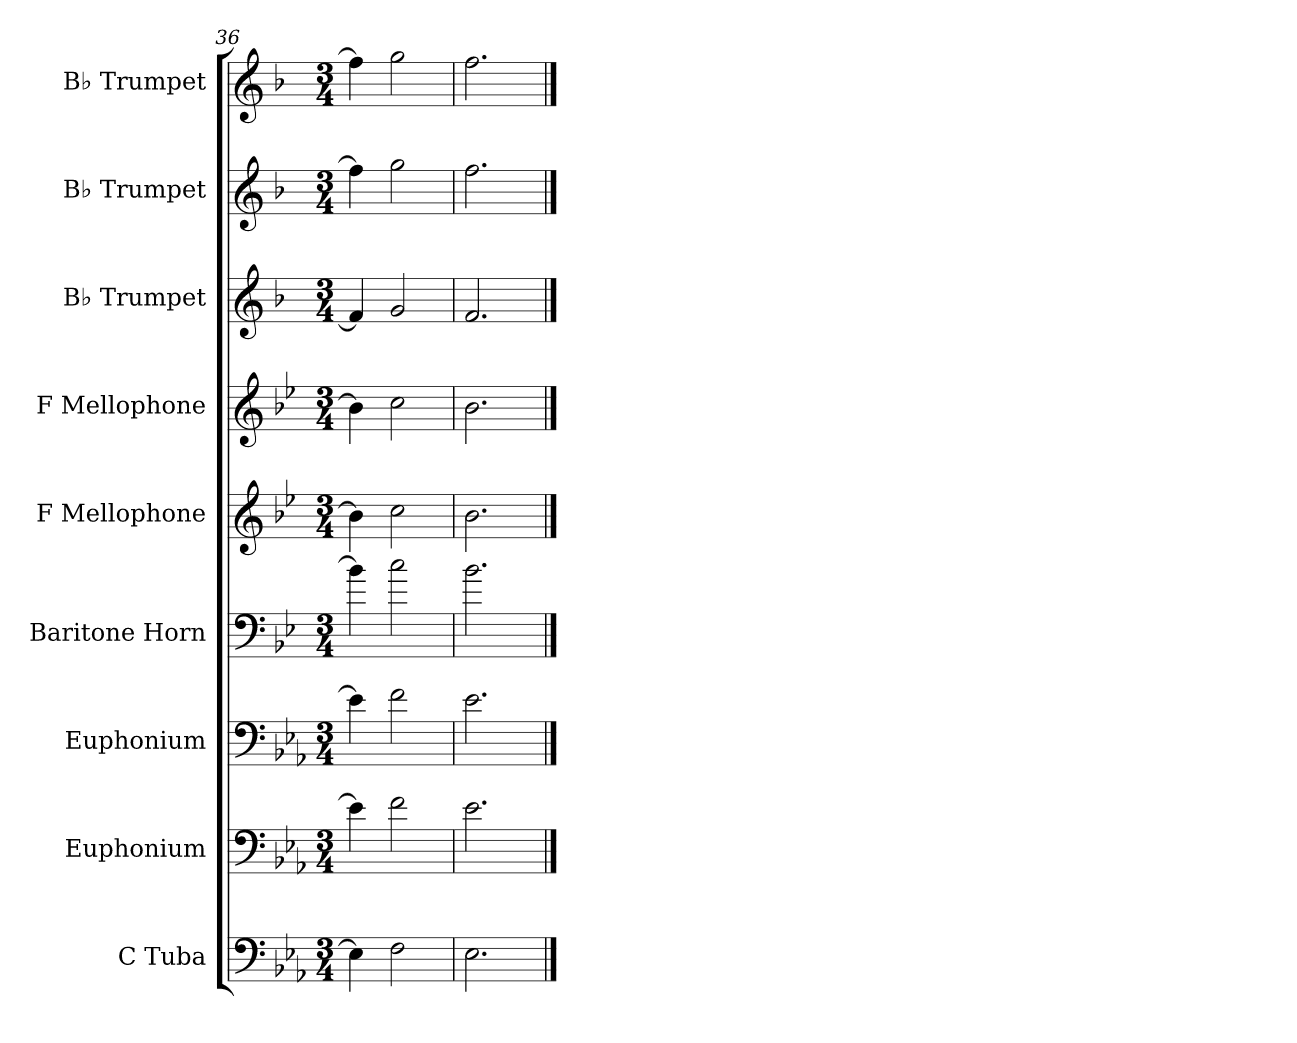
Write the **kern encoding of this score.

**kern	**kern	**kern	**kern	**kern	**kern	**kern	**kern	**kern
*part9	*part8	*part7	*part6	*part5	*part4	*part3	*part2	*part1
*staff9	*staff8	*staff7	*staff6	*staff5	*staff4	*staff3	*staff2	*staff1
*I"C Tuba	*I"Euphonium	*I"Euphonium	*I"Baritone Horn	*I"F Mellophone	*I"F Mellophone	*I"B♭ Trumpet	*I"B♭ Trumpet	*I"B♭ Trumpet
*I'C Tu.	*I'Eu.	*I'Eu.	*I'Bar. Hn.	*I'F Mph.	*I'F Mph.	*I'B♭ Tpt.	*I'B♭ Tpt.	*I'B♭ Tpt.
*clefF4	*clefF4	*clefF4	*clefF4	*clefG2	*clefG2	*clefG2	*clefG2	*clefG2
*	*	*	*ITrd4c7	*ITrd4c7	*ITrd4c7	*ITrd1c2	*ITrd1c2	*ITrd1c2
*k[b-e-a-]	*k[b-e-a-]	*k[b-e-a-]	*k[b-e-a-]	*k[b-e-a-]	*k[b-e-a-]	*k[b-e-a-]	*k[b-e-a-]	*k[b-e-a-]
*E-:	*E-:	*E-:	*E-:	*E-:	*E-:	*E-:	*E-:	*E-:
*M3/4	*M3/4	*M3/4	*M3/4	*M3/4	*M3/4	*M3/4	*M3/4	*M3/4
=36	=36	=36	=36	=36	=36	=36	=36	=36
4E-\]	4e-\]	4e-\]	4e-\]	4e-\]	4e-\]	4e-/]	4ee-\]	4ee-\]
2F\	2f\	2f\	2f\	2f\	2f\	2f/	2ff\	2ff\
!!LO:PB:g=z
=37	=37	=37	=37	=37	=37	=37	=37	=37
2.E-\	2.e-\	2.e-\	2.e-\	2.e-\	2.e-\	2.e-/	2.ee-\	2.ee-\
==	==	==	==	==	==	==	==	==
*-	*-	*-	*-	*-	*-	*-	*-	*-
